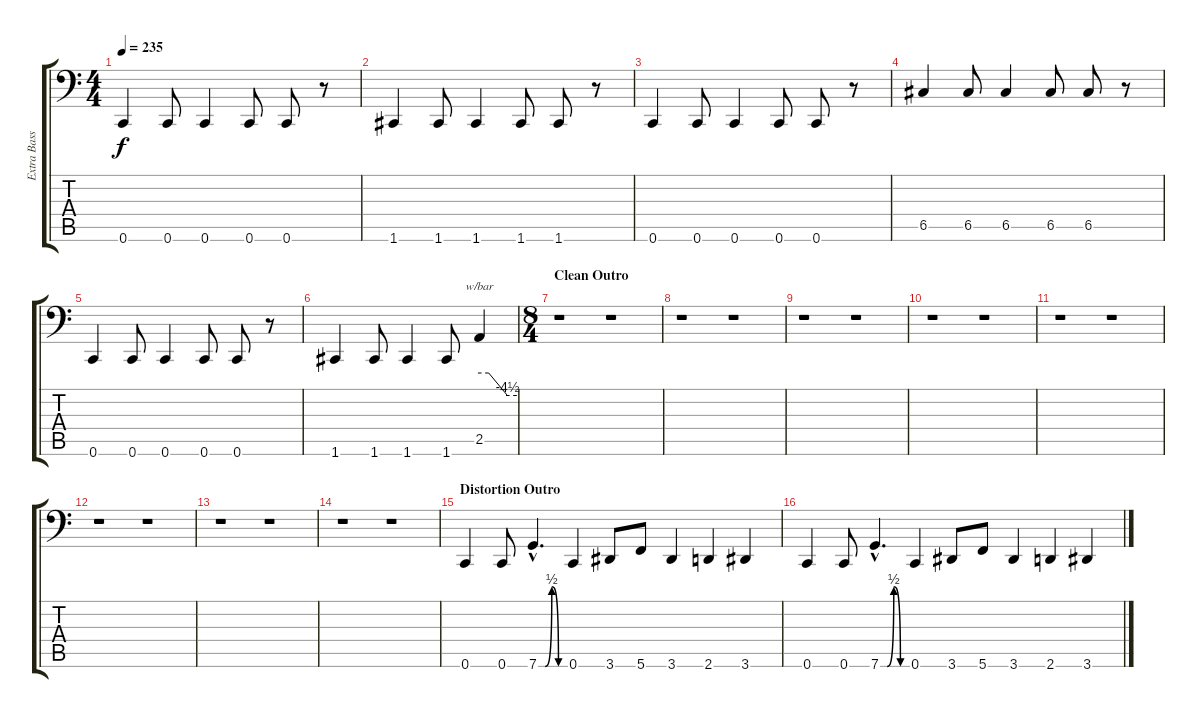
\track ("Extra Bass (Joe P.)" "Extra Bass") {instrument fretlessbass}
\staff {score tabs}
\tuning (D3 A2 F2 C2 G1 C1) {hide}
\ts (4 4)
\tempo 235
\clef f4
\ks c
0.6.4{dy f} 0.6.8 0.6.4 0.6.8 0.6.8 r.8 |
1.6.4 1.6.8 1.6.4 1.6.8 1.6.8 r.8 |
0.6.4 0.6.8 0.6.4 0.6.8 0.6.8 r.8 |
6.5.4 6.5.8 6.5.4 6.5.8 6.5.8 r.8 |
0.6.4 0.6.8 0.6.4 0.6.8 0.6.8 r.8 |
1.6.4 1.6.8 1.6.4 1.6.8 2.5.4{tbe (custom default 0 0 15 0 45 -18 60 -18)} |
\ts (8 4)
\section ("" "Clean Outro")
r.1 r.1 |
r.1 r.1 |
r.1 r.1 |
r.1 r.1 |
r.1 r.1 |
r.1 r.1 |
r.1 r.1 |
r.1 r.1 |
\section ("" "Distortion Outro")
0.6.4 0.6.8 7.6{be (custom 0 0 15 0 30 2 45 0 60 0) hac}.4{d} 0.6.4 3.6.8 5.6.8 3.6.4 2.6.4 3.6.4 |
0.6.4 0.6.8 7.6{be (custom 0 0 15 0 30 2 45 0 60 0) hac}.4{d} 0.6.4 3.6.8 5.6.8 3.6.4 2.6.4 3.6.4
